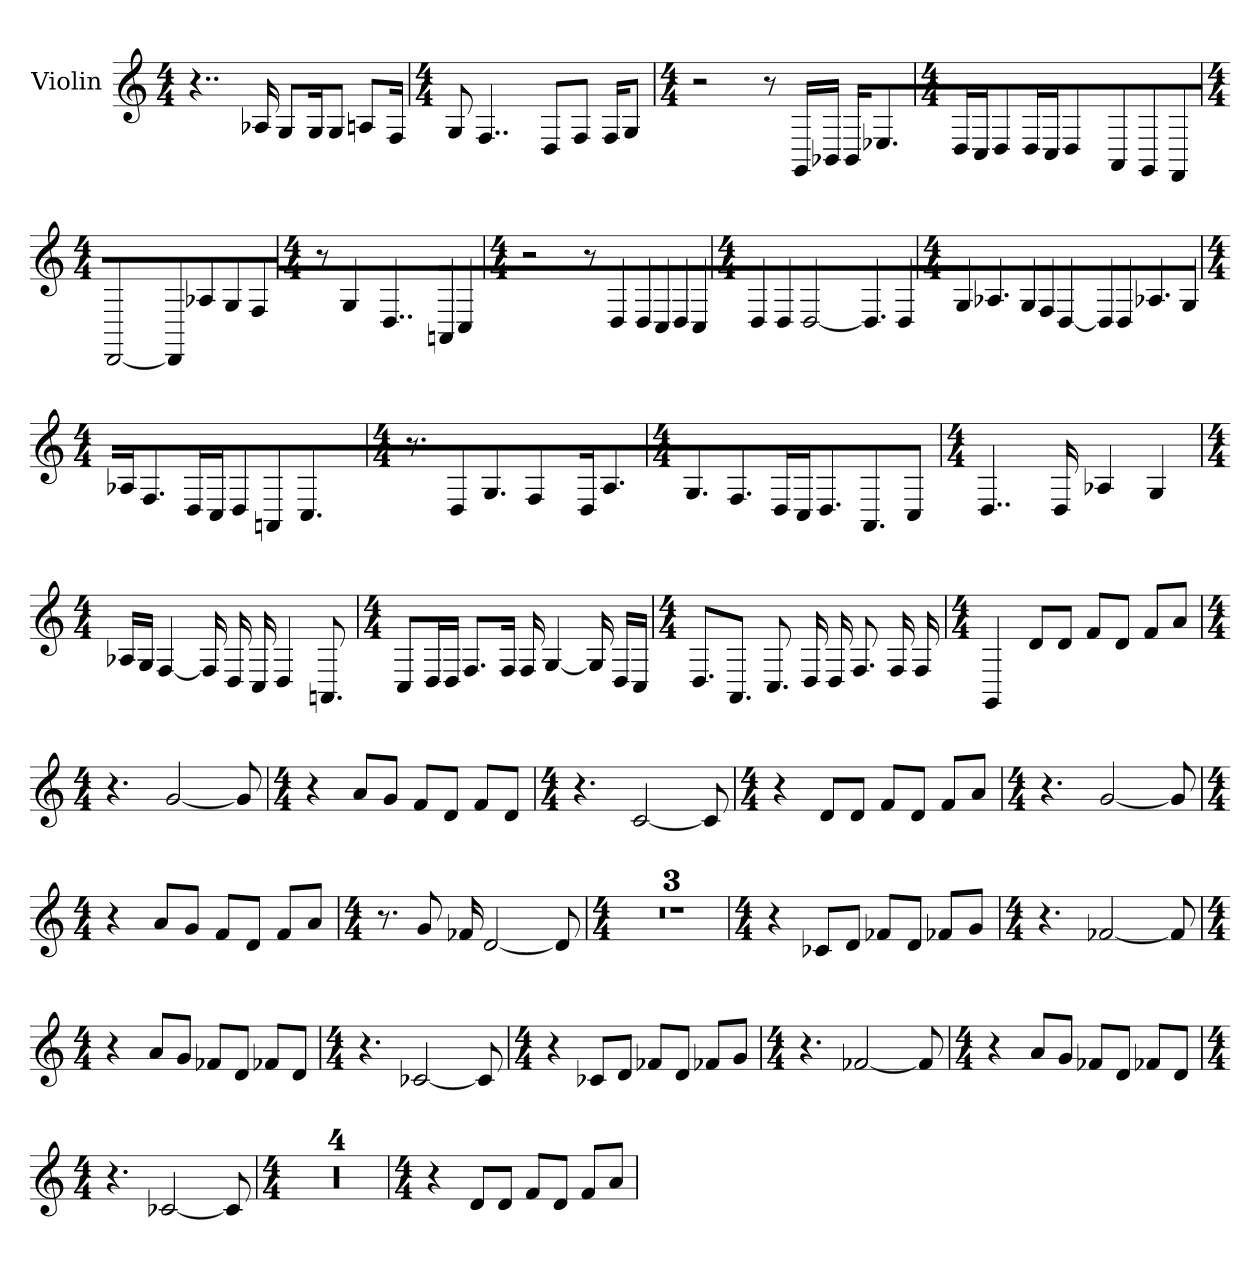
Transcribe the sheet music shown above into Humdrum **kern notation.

**kern
*part1
*staff1
*I"Violin
*I'Vln
*M4/4
=
4..r
16A-X
8GL
16GK
8GJ
8AnL
16FJk
=
*M4/4
8G
4..F
8DL
8FJ
16FKL
8GJ
=
*M4/4
2r
8r
16GGLL
16BB-XJJ
16BB-LL
8.E-XJ
=
*M4/4
16DLL
16CJ
8DJ
16DLL
16CJJ
4D
8AA
8GGL
8FFJ
=
*M4/4
[2DD
8DD]
8A-X
8GL
8FJ
=
*M4/4
8r
4G
4..D
16AAnKL
8CJ
=
*M4/4
2r
8r
8D
16DLL
16CJ
16DL
16CJJ
=
*M4/4
8DL
8DJ
[2D
8.D]
16D
=
*M4/4
16GKL
8.A-XJ
16GLL
16FJJ
[4D
16D]
16D
8.A-XL
16GJk
=
*M4/4
16A-XKL
8.FJ
16DLL
16CJ
8DJ
8AAn
4.C
=
*M4/4
8.r
8D
8.G
4F
16DKL
8.AJ
=
*M4/4
8.GL
8.FJ
16DLL
16CJJ
8.DL
8.AAJ
8CJ
=
*M4/4
4..D
16D
4A-X
4G
=
*M4/4
16A-XLL
16GJJ
[4F
16F]
16D
16C
4D
8.AAn
=
*M4/4
8CL
16DL
16DJJ
8.FL
16FJk
16F
[4G
16G]
16DLL
16CJJ
=
*M4/4
8.DL
8.AAJ
8.CL
16Dk
16DL
8.FJ
16FLL
16FJJ
=
*M4/4
4GG
8dL
8dJ
8fL
8dJ
8fL
8aJ
=
*M4/4
4.r
[2g
8g]
=
*M4/4
4r
8aL
8gJ
8fL
8dJ
8fL
8dJ
=
*M4/4
4.r
[2c
8c]
=
*M4/4
4r
8dL
8dJ
8fL
8dJ
8fL
8aJ
=
*M4/4
4.r
[2g
8g]
=
*M4/4
4r
8aL
8gJ
8fL
8dJ
8fL
8aJ
=
*M4/4
8.r
8g
16f-X
[2d
8d]
=
*M4/4
1r
=
*M4/4
1r
=
*M4/4
1r
=
*M4/4
4r
8c-XL
8dJ
8f-XL
8dJ
8f-XL
8gJ
=
*M4/4
4.r
[2f-X
8f-]
=
*M4/4
4r
8aL
8gJ
8f-XL
8dJ
8f-XL
8dJ
=
*M4/4
4.r
[2c-X
8c-]
=
*M4/4
4r
8c-XL
8dJ
8f-XL
8dJ
8f-XL
8gJ
=
*M4/4
4.r
[2f-X
8f-]
=
*M4/4
4r
8aL
8gJ
8f-XL
8dJ
8f-XL
8dJ
=
*M4/4
4.r
[2c-X
8c-]
=
*M4/4
1r
=
*M4/4
1r
=
*M4/4
1r
=
*M4/4
1r
=
*M4/4
4r
8dL
8dJ
8fL
8dJ
8fL
8aJ
=
*-
